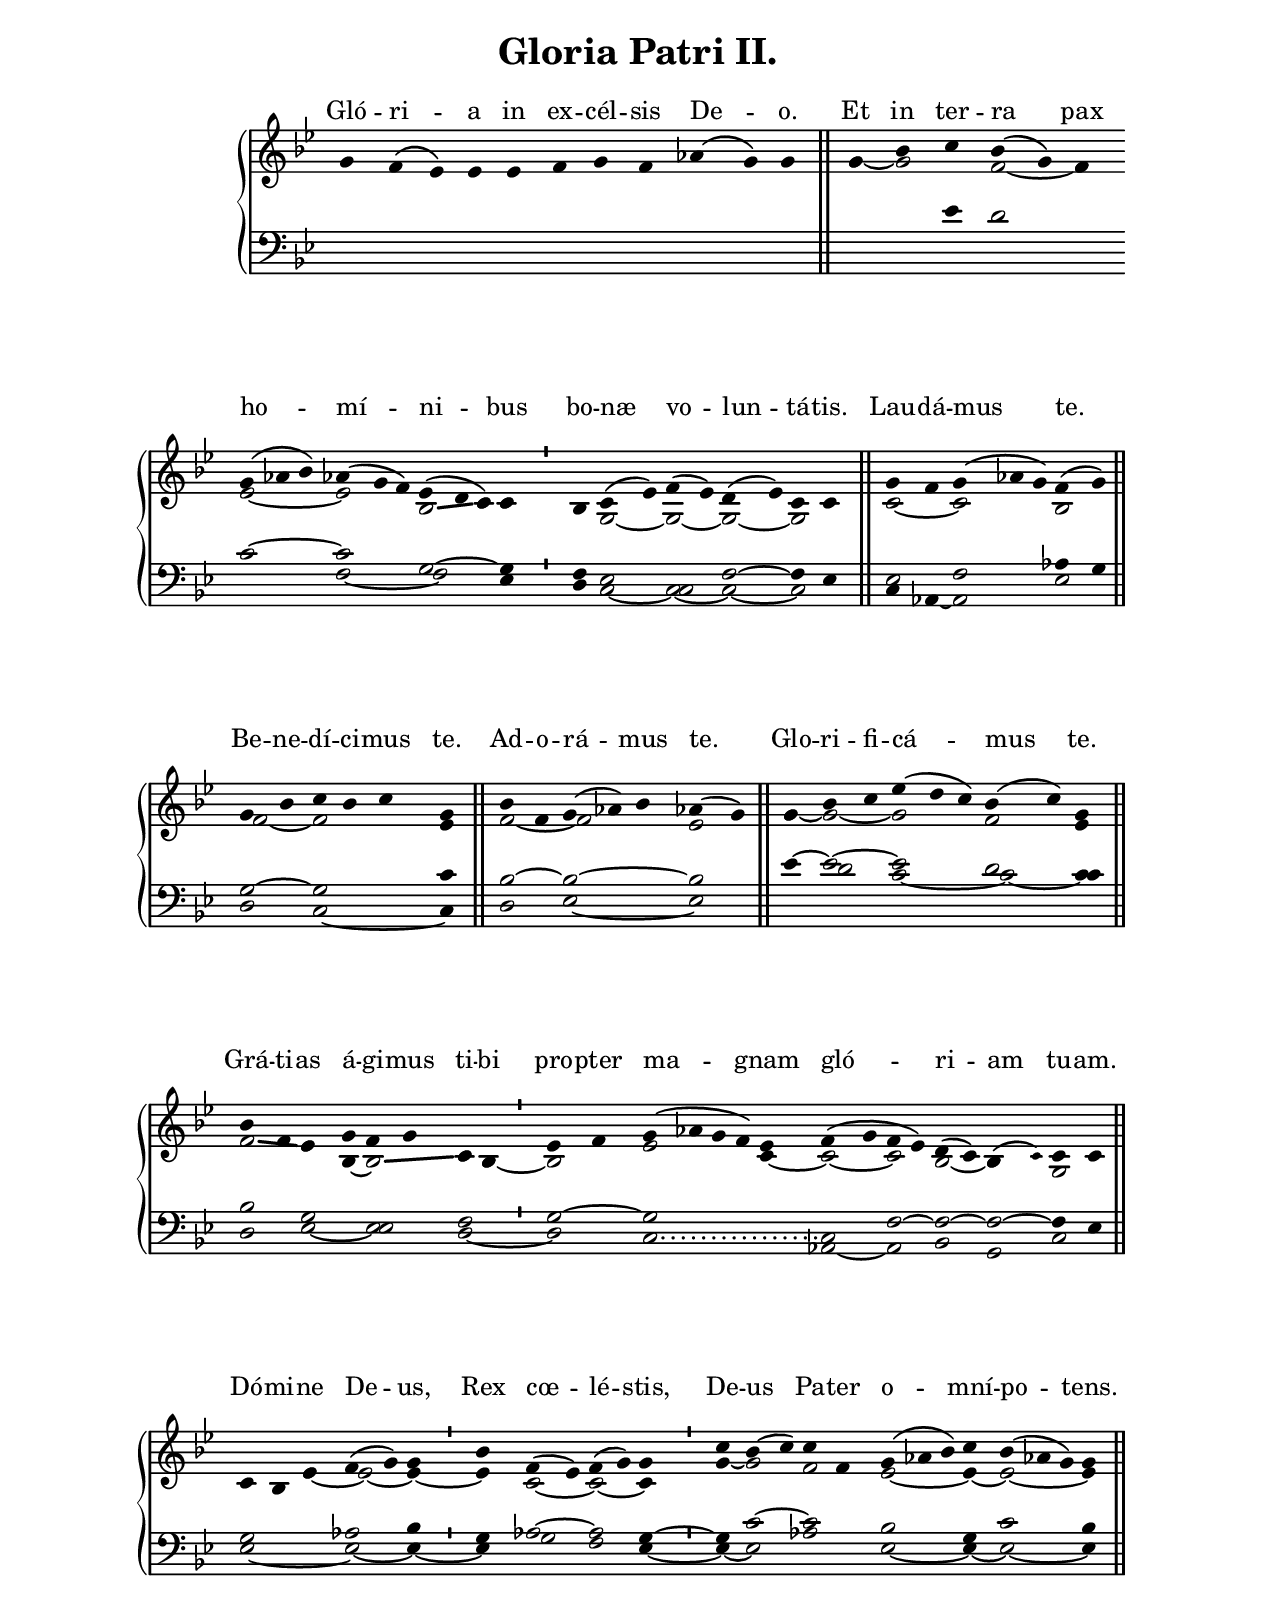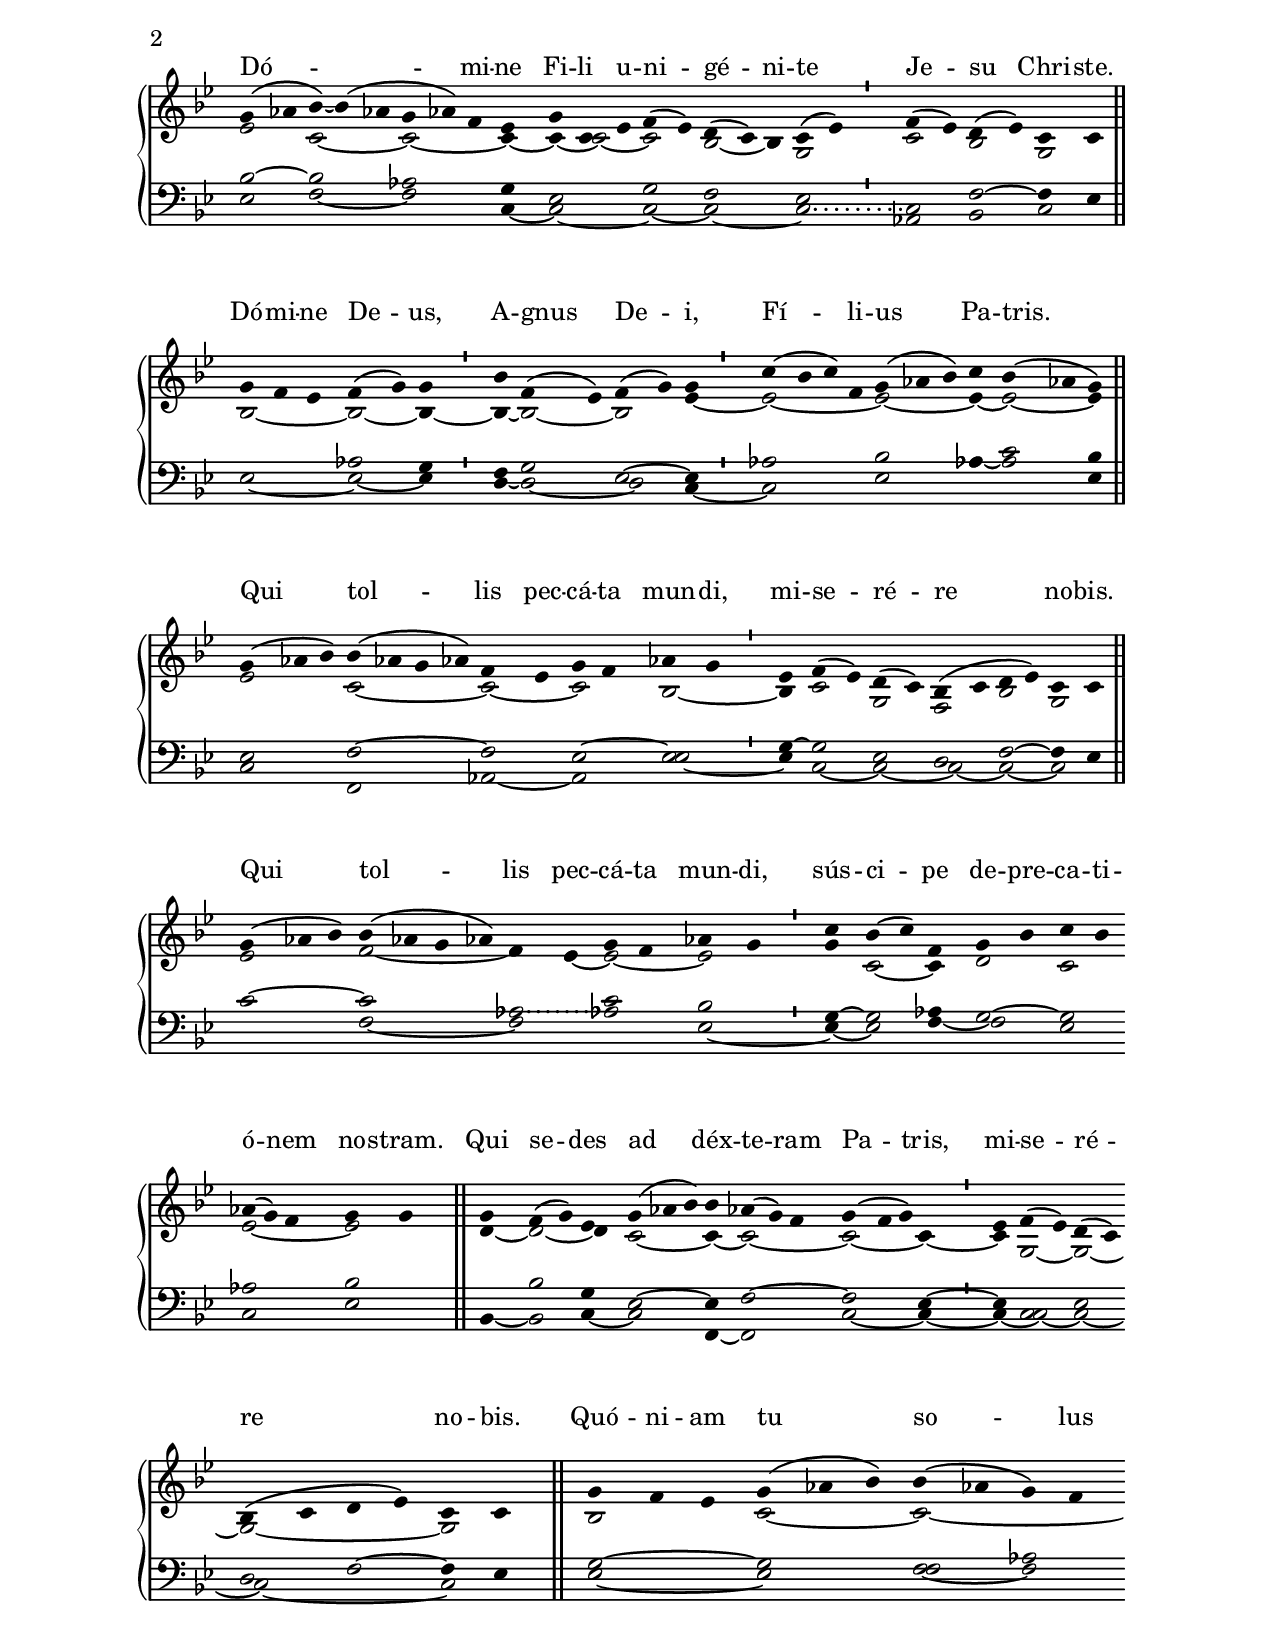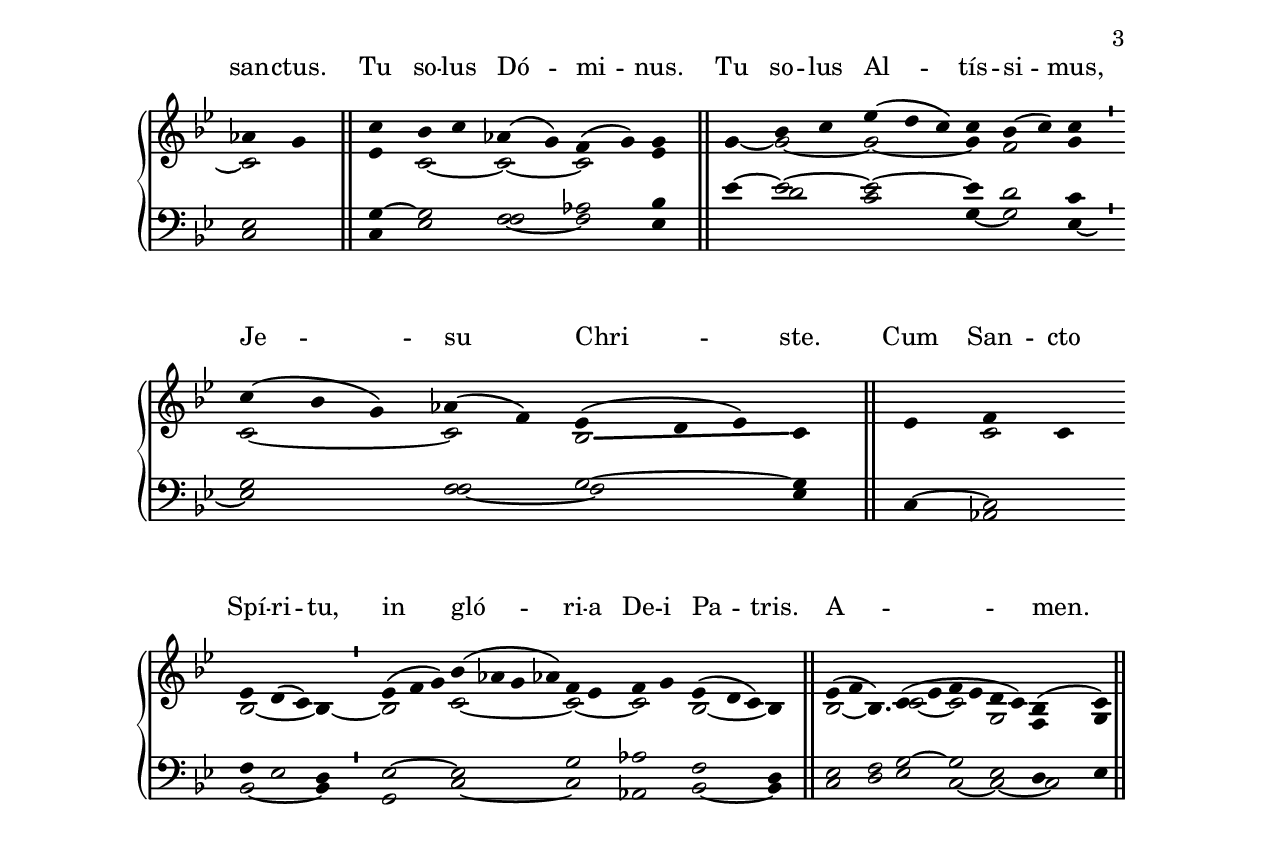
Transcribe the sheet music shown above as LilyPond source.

\version "2.18"
\include "gregorian.ly"
\include "noh2.ily"

%Page reference: page v.13
%(volume.page)

global = {
 \key c \dorian
 \cadenzaOn 
 \override Glissando #'thickness = #2.0
}

\header {
  title = \markup \center-column {"Gloria Patri II." \vspace #1 }
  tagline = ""
  composer = ""
}

\paper {
 #(include-special-characters)
  oddHeaderMarkup = \markup \fill-line {
    \line {}
    \center-column {
      \on-the-fly #first-page     " "
      \on-the-fly #not-first-page ""
    }
    \line { \on-the-fly #print-page-number-check-first \fromproperty #'page:page-number-string }
  }
  evenHeaderMarkup = \markup \fill-line {
    \line { \on-the-fly #print-page-number-check-first \fromproperty #'page:page-number-string }
    \center-column { "" }
    \line {}
  }
}

chantText = \lyricmode {
Gló -- ri -- a in ex -- cél -- sis De -- o. 
Et in ter -- ra pax ho -- mí -- ni -- bus bo -- næ vo -- lun -- tá -- tis. 
Lau -- dá -- mus te. 
Be -- ne -- dí -- ci -- mus te. 
Ad -- o -- rá -- mus te. 
Glo -- ri -- fi -- cá -- mus te. 
Grá -- ti -- as á -- gi -- mus ti -- bi pro -- pter ma -- gnam gló -- ri -- am tu -- am. 
Dó -- mi -- ne De -- us, Rex cœ -- lé -- stis, De -- us Pa -- ter o -- mní -- po -- tens. 
Dó -- mi -- ne Fi -- li u -- ni -- gé -- ni -- te Je -- su Chri -- ste. 
Dó -- mi -- ne De -- us, A -- gnus De -- i, Fí -- li -- us Pa -- tris. 
Qui tol -- lis pec -- cá -- ta mun -- di, mi -- se -- ré -- re no -- bis. 
Qui tol -- lis pec -- cá -- ta mun -- di, sús -- ci -- pe de -- pre -- ca -- ti -- ó -- nem no -- stram. 
Qui se -- des ad déx -- te -- ram Pa -- tris, mi -- se -- ré -- re no -- bis. 
Quó -- ni -- am tu so -- lus san -- ctus. 
Tu so -- lus Dó -- mi -- nus. 
Tu so -- lus Al -- tís -- si -- mus, Je -- su Chri -- ste. 
Cum San -- cto Spí -- ri -- tu, in gló -- ri -- a De -- i Pa -- tris. 
A -- _ men. }

chantMusic = {
\tieDown   g'4 f'4 ( ees'4) ees'4 ees'4 f'4 g'4 f'4  aes'4 ( g'4) g'4 \finalis
 g'4 bes'4 c''4 bes'4 ( g'4) f'4 \forceBreak
  g'4 ( aes'4 bes'4) aes'4 ( g'4 f'4) ees'4 ( d'4 c'4) c'4 \divisioMinima
 bes4 c'4 ( ees'4) f'4 ( ees'4) d'4 ( ees'4) c'4 c'4 \finalis
 g'4 f'4  g'4 ( aes'4 g'4) f'4 ( g'4) \finalis
 \forceBreak
 g'4 bes'4 c''4 bes'4 c''4 g'4 \finalis
 bes'4 f'4  g'4 ( aes'4) bes'4  aes'4 ( g'4) \finalis
 g'4 bes'4 c''4 ees''4 ( d''4 c''4) bes'4 ( c''4) g'4 \finalis
 \forceBreak
 bes'4 f'4 ees'4 g'4 f'4 g'4 c'4 bes4 \divisioMinima
 ees'4 f'4  g'4 ( aes'4 g'4 f'4) ees'4 f'4 ( g'4 f'4 ees'4) d'4 ( c'4) bes4 ( \once \tweak #'font-size #-4 c' ) c'4 c'4 \finalis
 \forceBreak
 c'4 bes4 ees'4 f'4 ( g'4) g'4 \divisioMinima
 bes'4 f'4 ( ees'4) f'4 ( g'4) g'4 \divisioMinima
 c''4 bes'4 ( c''4) c''4 f'4  g'4 ( aes'4 bes'4) c''4 bes'4 ( aes'4 g'4) g'4 \finalis
 \forceBreak
  g'4 ( aes'4 bes'4) ~ bes'4 ( aes'4 g'4 aes'4) f'4 ees'4 g'4 c'4 ees'4 f'4 ( ees'4) d'4 ( c'4) bes4 c'4 ( ees'4) \divisioMinima
 f'4 ( ees'4) d'4 ( ees'4) c'4 c'4 \finalis
 \forceBreak
 g'4 f'4 ees'4 f'4 ( g'4) g'4 \divisioMinima
 bes'4 f'4 ( ees'4) f'4 ( g'4) g'4 \divisioMinima
 c''4 ( bes'4 c''4) f'4  g'4 ( aes'4 bes'4) c''4  bes'4 ( aes'4 g'4) \finalis
 \forceBreak
  g'4 ( aes'4 bes'4)  bes'4 ( aes'4 g'4 aes'4) f'4 ees'4 g'4 f'4  aes'4 g'4 \divisioMinima
 ees'4 f'4 ( ees'4) d'4 ( c'4) bes4 ( c'4 d'4 ees'4) c'4 c'4 \finalis
 \forceBreak
  g'4 ( aes'4 bes'4)  bes'4 ( aes'4 g'4 aes'4) f'4 ees'4 g'4 f'4  aes'4 g'4 \divisioMinima
 c''4 bes'4 ( c''4) f'4 g'4 bes'4 c''4 bes'4 \forceBreak
  aes'4 ( g'4) f'4 g'4 g'4 \finalis
 g'4 f'4 ( g'4) ees'4  g'4 ( aes'4 bes'4) bes'4  aes'4 ( g'4) f'4 g'4 ( f'4 g'4) c'4 \divisioMinima
 ees'4 f'4 ( ees'4) d'4 ( c'4) \forceBreak
 bes4 ( c'4 d'4 ees'4) c'4 c'4 \finalis
 g'4 f'4 ees'4  g'4 ( aes'4 bes'4)  bes'4 ( aes'4 g'4) f'4 \forceBreak
  aes'4 g'4 \finalis
 c''4 bes'4 c''4  aes'4 ( g'4) f'4 ( g'4) g'4 \finalis
 g'4 bes'4 c''4 ees''4 ( d''4 c''4) c''4 bes'4 ( c''4) c''4 \divisioMinima
 c''4 ( bes'4 g'4)  aes'4 ( f'4) ees'4 ( d'4 ees'4) c'4 \finalis
 ees'4 f'4 c'4 \forceBreak
 ees'4 d'4 ( c'4) bes4 \divisioMinima
 ees'4 ( f'4 g'4)  bes'4 ( aes'4 g'4 aes'4) f'4 ees'4 f'4 g'4 ees'4 ( d'4 c'4) bes4 \finalis
 ees'4 ( f'4 bes4.) c'4 ( ees'4 f'4 ees'4 d'4 c'4) bes4 ( c'4) \finalis

}

altoMusic = {
r2*11/2 \finalis
g'4 ~ g'2 f'2 ~ f'4 ees'2*3/2 ~ ees'2*3/2 bes2 -\tweak Glissando.Y-offset #-0.8 \glissando c'4 c'4 \divisioMinima
r4 g2 ~ g2 ~ g2 ~ g2 \finalis
c'2 ~ c'2*3/2 bes2 \finalis
f'2 ~ f'2*3/2 ees'4 \finalis
f'2 ~ f'2*3/2 ees'2 \finalis
g'4 ~ g'2 ~ g'2*3/2 f'2 ees'4 \finalis
f'2 -\tweak Glissando.Y-offset #-0.8 \glissando ees'4 bes4 ~ bes2 \glissando c'4 bes4 ~ \divisioMinima
bes2 ees'2*4/2 c'4 ~ c'2 ~ c'2 bes2 ~ bes4 r4 g2 \finalis
r2 ees'4 ~ ees'2 ~ ees'4 ~ \divisioMinima
ees'4 c'2 ~ c'2 ~ c'4 \divisioMinima
g'4 ~ g'2 f'2 ees'2*3/2 ~ ees'4 ~ ees'2*3/2 ~ ees'4 \finalis
ees'2 c'2*3/2 ~ c'2*3/2 ~ c'4 ~ c'4 ~ c'2 ~ c'2 bes2 ~ bes4 g2 \divisioMinima
c'2 bes2 g2 \finalis
bes2*3/2 ~ bes2 ~ bes4 ~ \divisioMinima
bes4 ~ bes2 ~ bes2 ees'4 ~ \divisioMinima
ees'2*4/2 ~ ees'2*3/2 ~ ees'4 ~ ees'2 ~ ees'4 \finalis
ees'2*3/2 c'2*4/2 ~ c'2 ~ c'2 bes2 ~ \divisioMinima
bes4 c'2 g2 f2 bes2 g2 ees'2*3/2 f'2*4/2 ~ f'4 ees'4 ~ ees'2 ~ ees'2 \divisioMinima
g'4 c'2 ~ c'4 d'2 c'2 ees'2*3/2 ~ ees'2 \finalis
d'4 ~ d'2 ~ d'4 c'2*3/2 ~ c'4 ~ c'2*3/2 ~ c'2*3/2 ~ c'4 ~ \divisioMinima
c'4 g2 ~ g2 ~ g2*4/2 ~ g2 \finalis
bes2*3/2 c'2*3/2 ~ c'2*4/2 ~ c'2 \finalis
ees'4 c'2 ~ c'2 ~ c'2 ees'4 \finalis
g'4 ~ g'2 ~ g'2*3/2 ~ g'4 f'2 g'4 \divisioMinima
c'2*3/2 ~ c'2 bes2*3/2 -\tweak Glissando.Y-offset #-0.8 \glissando c'4 \finalis
r4 c'2 bes2*3/2 ~ bes4 ~ \divisioMinima
bes2*3/2 c'2*4/2 ~ c'2 ~ c'2 bes2*3/2 ~ bes4 \finalis
bes2 ~ bes4. c'2 ~ c'2 g2 f4 g4 \finalis
}

tenorMusic = {
r2*11/2 \finalis
r2 ees'4 d'2*3/2 c'2*3/2 ~ c'2*3/2 g2*3/2 ~ g4 \divisioMinima
f4 ees2 \shiftRight c2 f2 ~ f4 ees4 \finalis
ees2 f2*3/2 aes4 g4 \finalis
g2 ~ g2*3/2 c'4 \finalis
bes2 ~ bes2*3/2 ~ bes2 \finalis
ees'4 ~ ees'2 ~ ees'2*3/2 d'2 \shiftRight c'4 \finalis
bes2 g2 \shiftRight ees2 f2 \divisioMinima
g2 ~ g2*5/2 c2 f2 ~ f2 ~ f2 ~ f4 ees4 \finalis
g2*3/2 aes2 bes4 \divisioMinima
g4 aes2 ~ aes2 g4 ~ \divisioMinima
g4 c'2 ~ c'2 bes2*3/2 g4 c'2*3/2 bes4 \finalis
bes2 ~ bes2*3/2 aes2*3/2 g4 ees2*3/2 g2 f2*3/2 ees2 \divisioMinima
c2 f2 ~ f4 ees4 \finalis
r2*3/2 aes2 g4 \divisioMinima
f4 g2 ees2 ~ ees4 \divisioMinima
aes2*4/2 bes2*3/2 aes4 c'2 bes4 \finalis
ees2*3/2 f2*4/2 ~ f2 ees2 ~ ees2 \divisioMinima
g4 ~ g2 ees2 d2 f2 ~ f4 ees4 \finalis
c'2*3/2 ~ c'2*4/2 aes2 c'2 bes2 \divisioMinima
g4 ~ g2 aes4 g2 ~ g2 aes2*3/2 bes2 \finalis
r4 bes2 g4 ees2*3/2 ~ ees4 f2*3/2 ~ f2*3/2 ees4 ~ \divisioMinima
ees4 c2 ees2 d2 f2 ~ f4 ees4 \finalis
g2*3/2 ~ g2*3/2 \shiftRight f2 aes2 ees2 \finalis
g4 ~ g2 \shiftRight f2 aes2 bes4 \finalis
ees'4 ~ ees'2 ~ ees'2*3/2 ~ ees'4 d'2 c'4 \divisioMinima
g2*3/2 f2 g2*3/2 ~ g4 \finalis
c4 ~ c2 f4 ees2 d4 \divisioMinima
ees2*3/2 ~ ees2*4/2 g2 aes2 f2*3/2 d4 \finalis
ees2 f2*3/4 g2 ~ g2 ees2 d4 ees4 \finalis
}

bassMusic = {
r2*11/2 \finalis
r2*9/2 f2*3/2 ~ f2*3/2 ees4 \divisioMinima
d4 c2 ~ c2 ~ c2 ~ c2 \finalis
c4 aes,4 ~ aes,2*3/2 ees2 \finalis
d2 c2*3/2 ~ c4 \finalis
d2 ees2*3/2 ~ ees2 \finalis
r4 d'2 c'2*3/2 ~ c'2 ~ c'4 \finalis
d2 ees2 ~ ees2 d2 ~ \divisioMinima
d2 c2*5/2 aes,2 ~ aes,2 bes,2 g,2 c2 \finalis
ees2*3/2 ~ ees2 ~ ees4 ~ \divisioMinima
ees4 g2 f2 ees4 ~ \divisioMinima
ees4 ~ ees2 aes2 ees2*3/2 ~ ees4 ~ ees2*3/2 ~ ees4 \finalis
ees2 f2*3/2 ~ f2*3/2 c4 ~ c2*3/2 ~ c2 ~ c2*3/2 ~ c2 \divisioMinima
aes,2 bes,2 c2 \finalis
ees2*3/2 ~ ees2 ~ ees4 \divisioMinima
d4 ~ d2 ~ d2 c4 ~ \divisioMinima
c2*4/2 ees2*3/2 aes4 ~ aes2 ees4 \finalis
c2*3/2 f,2*4/2 aes,2 ~ aes,2 \shiftRight ees2 ~ \divisioMinima
ees4 c2 ~ c2 ~ c2 ~ c2 ~ c2 r2*3/2 f2*4/2 ~ f2 aes2 ees2 ~ \divisioMinima
ees4 ~ ees2 f4 ~ f2 ees2 c2*3/2 ees2 \finalis
bes,4 ~ bes,2 c4 ~ c2*3/2 f,4 ~ f,2*3/2 c2*3/2 ~ c4 ~ \divisioMinima
c4 ~ \shiftRight c2 ~ c2 ~ c2*4/2 ~ c2 \finalis
ees2*3/2 ~ ees2*3/2 f2 ~ f2 c2 \finalis
c4 ees2 f2 ~ f2 ees4 \finalis
r4 d'2 c'2*3/2 g4 ~ g2 ees4 ~ \divisioMinima
ees2*3/2 \shiftRight f2 ~ f2*3/2 ees4 \finalis
r4 aes,2 bes,2*3/2 ~ bes,4 \divisioMinima
g,2*3/2 c2*4/2 ~ c2 aes,2 bes,2*3/2 ~ bes,4 \finalis
c2 d2*3/4 ees2 c2 ~ c2 ~ c2 \finalis
}

voiceLines = {
\voiceLineStyle


s2*75/2
\allowVoiceLineBreak
\voiceLine "down" "down" c2*5/2 c2*1/2


s2*51/2
\allowVoiceLineBreak
\voiceLine "down" "down" c2*2/2 c2*1/2


s2*59/2
\allowVoiceLineBreak
\voiceLine "down" "down" aes2*2/2 aes2*1/2


}

\score{
  <<
    \new GrandStaff <<
      \set GrandStaff.autoBeaming = ##f
      \set GrandStaff.instrumentName = \markup \center-column {
        ""
      }
      \new Staff = up <<
        \new Voice = "chant" {
          \voiceOne \global \chantMusic
        }
        \new Voice {
          \voiceTwo \global \altoMusic
        }
      >>

      \new Staff = down <<
        \clef bass
        \new Voice {
          \voiceOne \global \tenorMusic
        }
        \new Voice {
          \voiceTwo \global \bassMusic
        }
	\new Voice {
        \voiceThree \global \voiceLines
        }
      >>
    >>
    \new Lyrics \lyricsto chant {
      \chantText
    }
  >>
  \layout{
  }
  \midi{
    \tempo 4 = 125
  }
}
